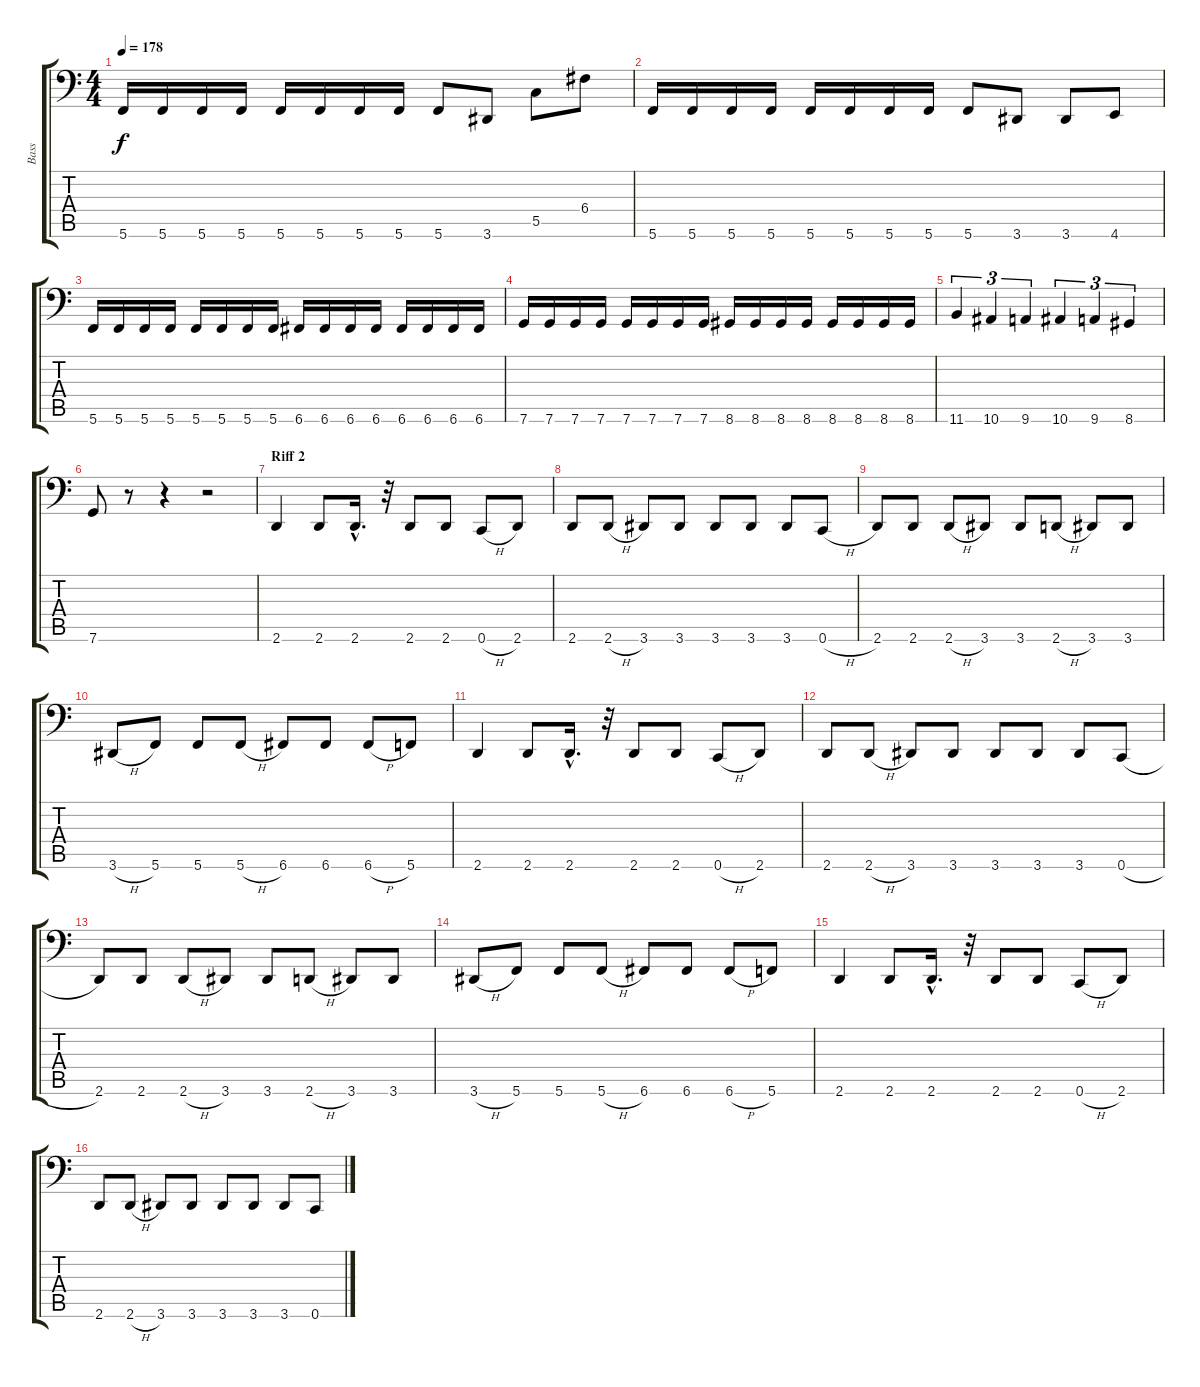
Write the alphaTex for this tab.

\track ("Bass" "Bass") {instrument electricbasspick}
\staff {score tabs}
\tuning (D3 A2 F2 C2 G1 C1) {hide}
\ts (4 4)
\tempo 178
\clef f4
\ks c
5.6.16{dy f} 5.6.16 5.6.16 5.6.16 5.6.16 5.6.16 5.6.16 5.6.16 5.6.8 3.6.8 5.5.8 6.4.8 |
5.6.16 5.6.16 5.6.16 5.6.16 5.6.16 5.6.16 5.6.16 5.6.16 5.6.8 3.6.8 3.6.8 4.6.8 |
5.6.16 5.6.16 5.6.16 5.6.16 5.6.16 5.6.16 5.6.16 5.6.16 6.6.16 6.6.16 6.6.16 6.6.16 6.6.16 6.6.16 6.6.16 6.6.16 |
7.6.16 7.6.16 7.6.16 7.6.16 7.6.16 7.6.16 7.6.16 7.6.16 8.6.16 8.6.16 8.6.16 8.6.16 8.6.16 8.6.16 8.6.16 8.6.16 |
11.6.4{tu (3 2)} 10.6.4{tu (3 2)} 9.6.4{tu (3 2)} 10.6.4{tu (3 2)} 9.6.4{tu (3 2)} 8.6.4{tu (3 2)} |
7.6.8 r.8 r.4 r.2 |
\section ("" "Riff 2")
2.6.4 2.6.8 2.6{hac}.16{d} r.32 2.6.8 2.6.8 0.6{h}.8 2.6.8 |
2.6.8 2.6{h}.8 3.6.8 3.6.8 3.6.8 3.6.8 3.6.8 0.6{h}.8 |
2.6.8 2.6.8 2.6{h}.8 3.6.8 3.6.8 2.6{h}.8 3.6.8 3.6.8 |
3.6{h}.8 5.6.8 5.6.8 5.6{h}.8 6.6.8 6.6.8 6.6{h}.8 5.6.8 |
2.6.4 2.6.8 2.6{hac}.16{d} r.32 2.6.8 2.6.8 0.6{h}.8 2.6.8 |
2.6.8 2.6{h}.8 3.6.8 3.6.8 3.6.8 3.6.8 3.6.8 0.6{h}.8 |
2.6.8 2.6.8 2.6{h}.8 3.6.8 3.6.8 2.6{h}.8 3.6.8 3.6.8 |
3.6{h}.8 5.6.8 5.6.8 5.6{h}.8 6.6.8 6.6.8 6.6{h}.8 5.6.8 |
2.6.4 2.6.8 2.6{hac}.16{d} r.32 2.6.8 2.6.8 0.6{h}.8 2.6.8 |
2.6.8 2.6{h}.8 3.6.8 3.6.8 3.6.8 3.6.8 3.6.8 0.6{h}.8
